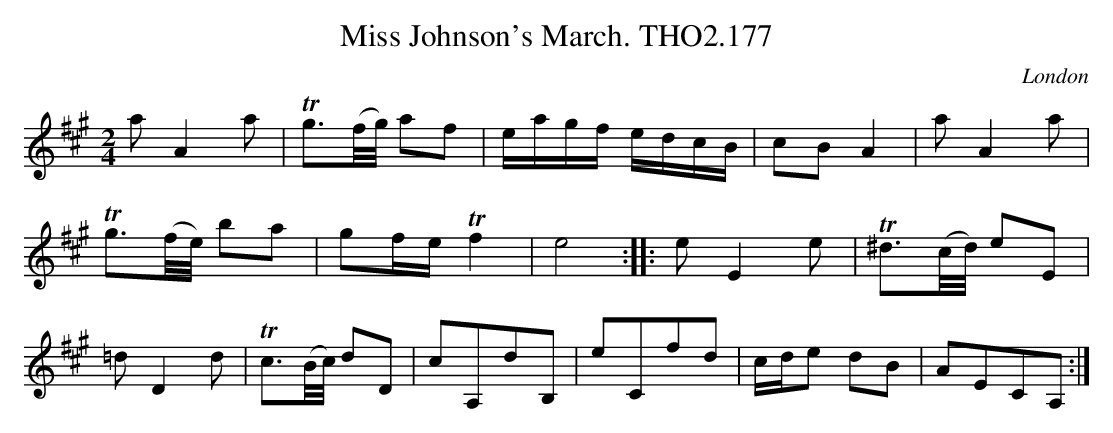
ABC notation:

X:1
T:Miss Johnson's March. THO2.177
O:London
M:2/4
L:1/8
K:A
a A2 a|Tg>(f/2g/4) af|e/a/g/f/ e/d/c/B/|cB A2|a A2 a|
Tg>(f/2e/4) ba|gf/e/ Tf2|e4::e E2 e|T^d>(c/2d/4) eE|
=d D2 d|Tc>(B/2c/4) dD|cA,dB,|eCfd|c/d/e dB|AECA,:|
